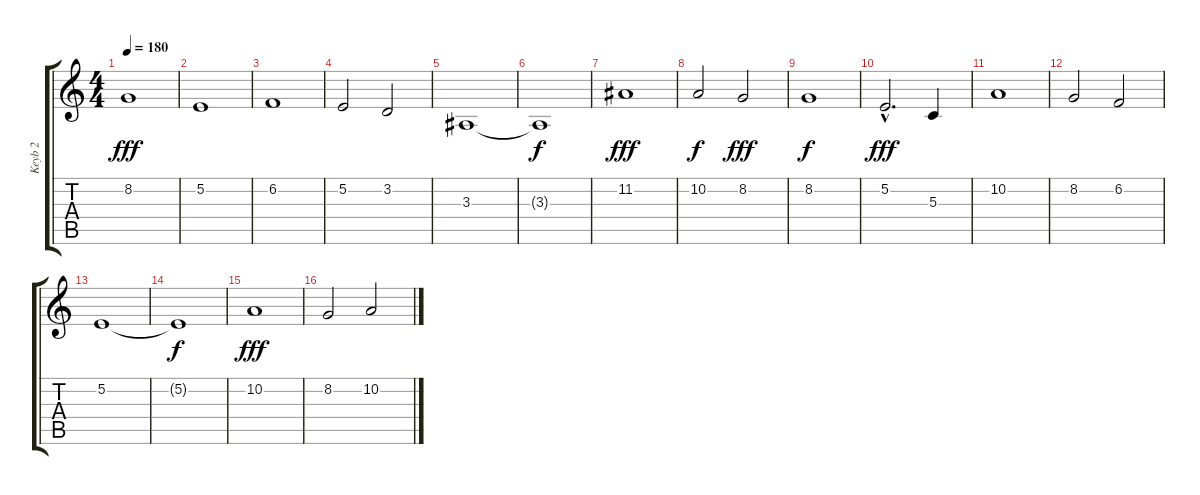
\track ("Keyb 2" "Keyb 2") {instrument synthvoice}
\staff {score tabs}
\tuning (E4 B3 G3 D3 A2 E2) {hide}
\ts (4 4)
\tempo 180
\clef g2
\ks c
8.2.1{dy fff} |
5.2.1 |
6.2.1 |
5.2.2 3.2.2 |
3.3.1 |
3.3{t}.1{dy f} |
11.2.1{dy fff} |
10.2.2{dy f} 8.2.2{dy fff} |
8.2.1{dy f} |
5.2{hac}.2{d dy fff} 5.3.4 |
10.2.1 |
8.2.2 6.2.2 |
5.2.1 |
5.2{t}.1{dy f} |
10.2.1{dy fff} |
8.2.2 10.2.2
